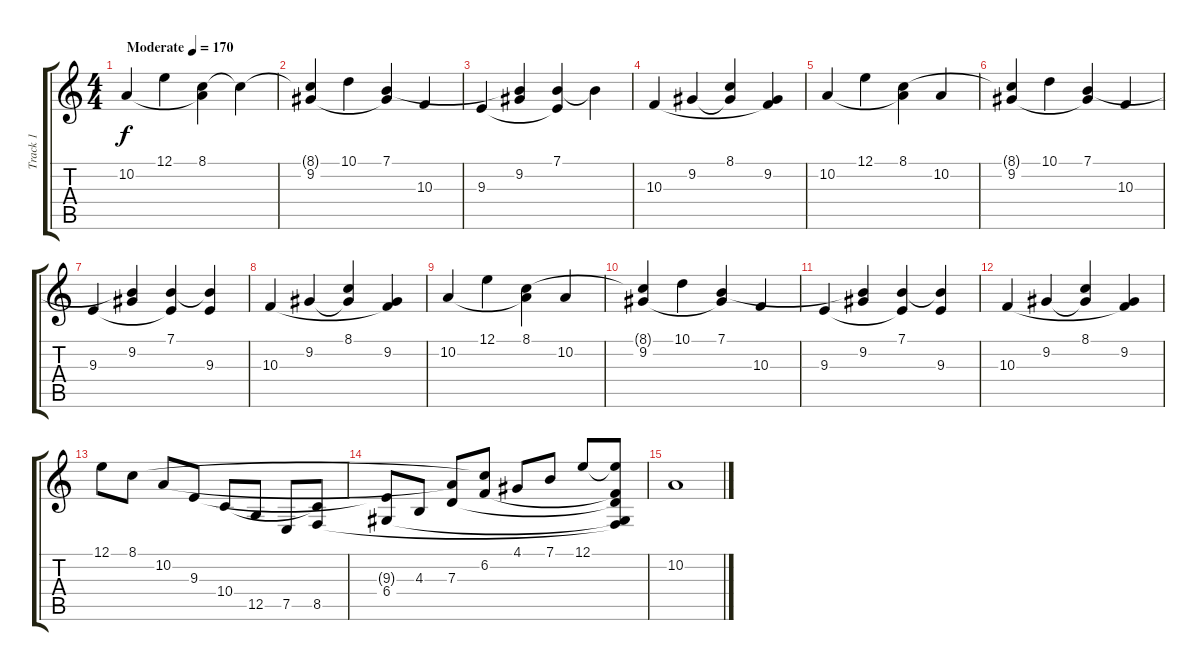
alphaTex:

\track ("Track 1" "Track 1") {instrument acousticgrandpiano}
\staff {score tabs}
\tuning (E4 B3 G3 D3 A2 E2) {hide}
\ts (4 4)
\tempo (170 "Moderate")
\clef g2
\ks c
10.2.4{dy f instrument acousticgrandpiano} 12.1.4 (8.1 10.2{t}).4 8.1{t}.4 |
(8.1{t} 9.2).4 10.1.4 (7.1 9.2{t}).4 10.3.4 |
9.3.4 (7.1{t} 9.2).4 (7.1 9.3{t}).4 7.1{t}.4 |
10.3.4 9.2.4 (8.1 9.2{t}).4 (9.2 10.3{t}).4 |
10.2.4 12.1.4 (8.1 10.2{t}).4 10.2.4 |
(8.1{t} 9.2).4 10.1.4 (7.1 9.2{t}).4 10.3.4 |
9.3.4 (7.1{t} 9.2).4 (7.1 9.3{t}).4 (7.1{t} 9.3).4 |
10.3.4 9.2.4 (8.1 9.2{t}).4 (9.2 10.3{t}).4 |
10.2.4 12.1.4 (8.1 10.2{t}).4 10.2.4 |
(8.1{t} 9.2).4 10.1.4 (7.1 9.2{t}).4 10.3.4 |
9.3.4 (7.1{t} 9.2).4 (7.1 9.3{t}).4 (7.1{t} 9.3).4 |
10.3.4 9.2.4 (8.1 9.2{t}).4 (9.2 10.3{t}).4 |
12.1.8 8.1.8 10.2.8 9.3.8 10.4.8 12.5.8 7.5.8 (10.4{t} 8.5).8 |
(9.3{t} 6.4).8 4.3.8 (10.2{t} 7.3).8 (8.1{t} 6.2).8 4.1.8 7.1.8 12.1.8 (12.1{t} 6.2{t} 7.3{t} 6.4{t} 8.5{t}).8 |
10.2.1
